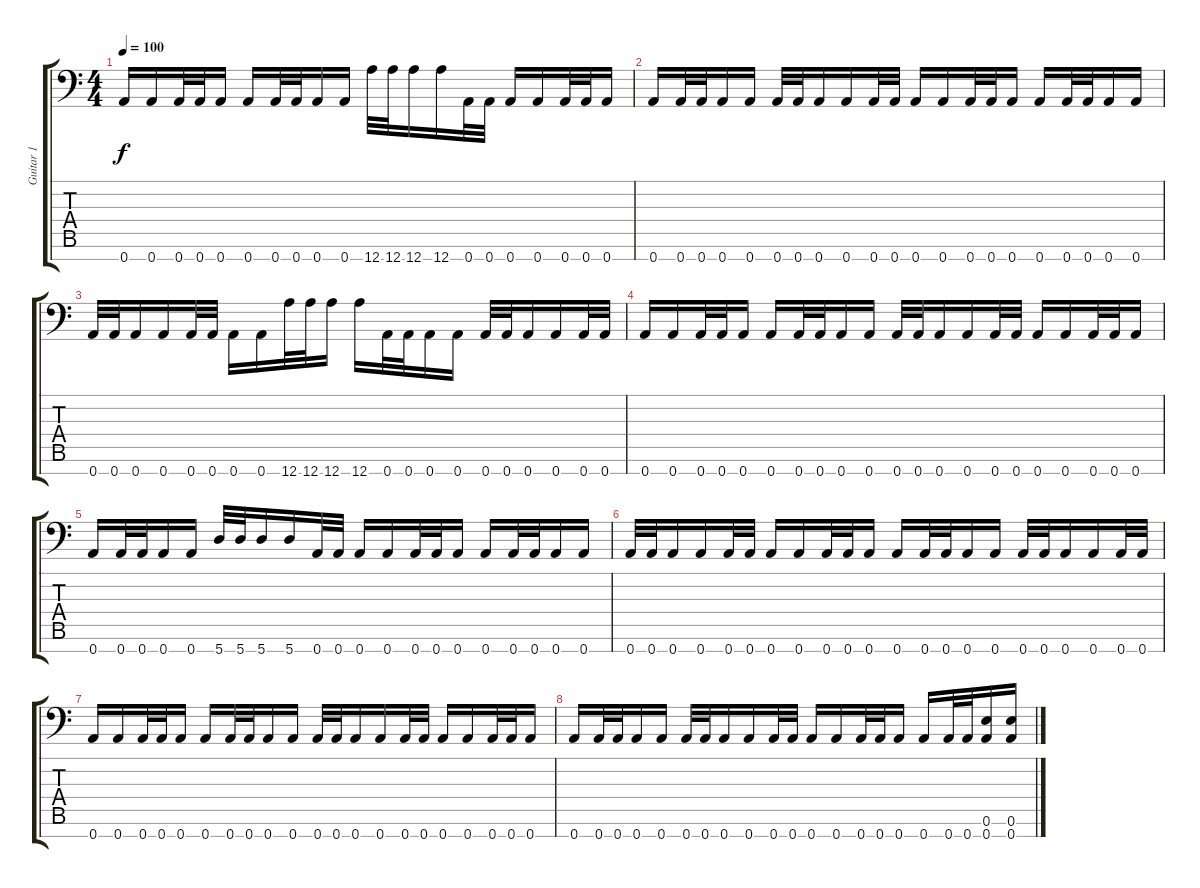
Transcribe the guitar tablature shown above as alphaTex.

\track ("Guitar 1" "Guitar 1") {instrument distortionguitar}
\staff {score tabs}
\tuning (E4 B3 G3 D3 A2 E2 A1) {hide}
\ts (4 4)
\tempo 100
\clef f4
\ks c
0.7.16{dy f} 0.7.16 0.7.32 0.7.32 0.7.16 0.7.16 0.7.32 0.7.32 0.7.16 0.7.16 12.7.32 12.7.32 12.7.16 12.7.16 0.7.32 0.7.32 0.7.16 0.7.16 0.7.32 0.7.32 0.7.16 |
0.7.16 0.7.32 0.7.32 0.7.16 0.7.16 0.7.32 0.7.32 0.7.16 0.7.16 0.7.32 0.7.32 0.7.16 0.7.16 0.7.32 0.7.32 0.7.16 0.7.16 0.7.32 0.7.32 0.7.16 0.7.16 |
0.7.32 0.7.32 0.7.16 0.7.16 0.7.32 0.7.32 0.7.16 0.7.16 12.7.32 12.7.32 12.7.16 12.7.16 0.7.32 0.7.32 0.7.16 0.7.16 0.7.32 0.7.32 0.7.16 0.7.16 0.7.32 0.7.32 |
0.7.16 0.7.16 0.7.32 0.7.32 0.7.16 0.7.16 0.7.32 0.7.32 0.7.16 0.7.16 0.7.32 0.7.32 0.7.16 0.7.16 0.7.32 0.7.32 0.7.16 0.7.16 0.7.32 0.7.32 0.7.16 |
0.7.16 0.7.32 0.7.32 0.7.16 0.7.16 5.7.32 5.7.32 5.7.16 5.7.16 0.7.32 0.7.32 0.7.16 0.7.16 0.7.32 0.7.32 0.7.16 0.7.16 0.7.32 0.7.32 0.7.16 0.7.16 |
0.7.32 0.7.32 0.7.16 0.7.16 0.7.32 0.7.32 0.7.16 0.7.16 0.7.32 0.7.32 0.7.16 0.7.16 0.7.32 0.7.32 0.7.16 0.7.16 0.7.32 0.7.32 0.7.16 0.7.16 0.7.32 0.7.32 |
0.7.16 0.7.16 0.7.32 0.7.32 0.7.16 0.7.16 0.7.32 0.7.32 0.7.16 0.7.16 0.7.32 0.7.32 0.7.16 0.7.16 0.7.32 0.7.32 0.7.16 0.7.16 0.7.32 0.7.32 0.7.16 |
0.7.16 0.7.32 0.7.32 0.7.16 0.7.16 0.7.32 0.7.32 0.7.16 0.7.16 0.7.32 0.7.32 0.7.16 0.7.16 0.7.32 0.7.32 0.7.16 0.7.16 0.7.32 0.7.32 (0.6 0.7).16 (0.6 0.7).16
